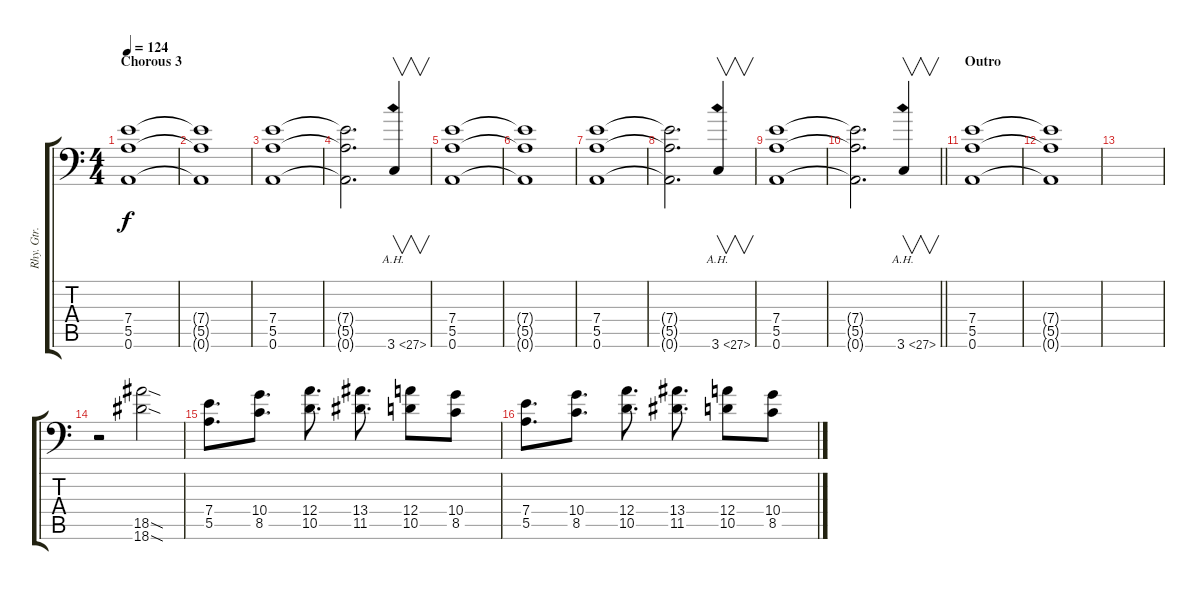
\track ("Rhy. Gtr. 2" "Rhy. Gtr. ") {instrument distortionguitar}
\staff {score tabs}
\tuning (B3 Gb3 D3 A2 E2 A1) {hide}
\ts (4 4)
\section ("" "Chorous 3")
\tempo 124
\clef f4
\ks c
(7.4 5.5 0.6).1{dy f} |
(7.4{t} 5.5{t} 0.6{t}).1 |
(7.4 5.5 0.6).1 |
(7.4{t} 5.5{t} 0.6{t}).2{d} 3.6{ah 24}.4{v} |
(7.4 5.5 0.6).1 |
(7.4{t} 5.5{t} 0.6{t}).1 |
(7.4 5.5 0.6).1 |
(7.4{t} 5.5{t} 0.6{t}).2{d} 3.6{ah 24}.4{v} |
(7.4 5.5 0.6).1 |
\barLineRight lightlight
(7.4{t} 5.5{t} 0.6{t}).2{d} 3.6{ah 24}.4{v} |
\section ("" "Outro")
(7.4 5.5 0.6).1 |
(7.4{t} 5.5{t} 0.6{t}).1 |
|
r.2 (18.5{sod} 18.6{sod}).2 |
(7.4 5.5).8{d} (10.4 8.5).8{d} (12.4 10.5).8{d} (13.4 11.5).8{d} (12.4 10.5).8 (10.4 8.5).8 |
(7.4 5.5).8{d} (10.4 8.5).8{d} (12.4 10.5).8{d} (13.4 11.5).8{d} (12.4 10.5).8 (10.4 8.5).8
